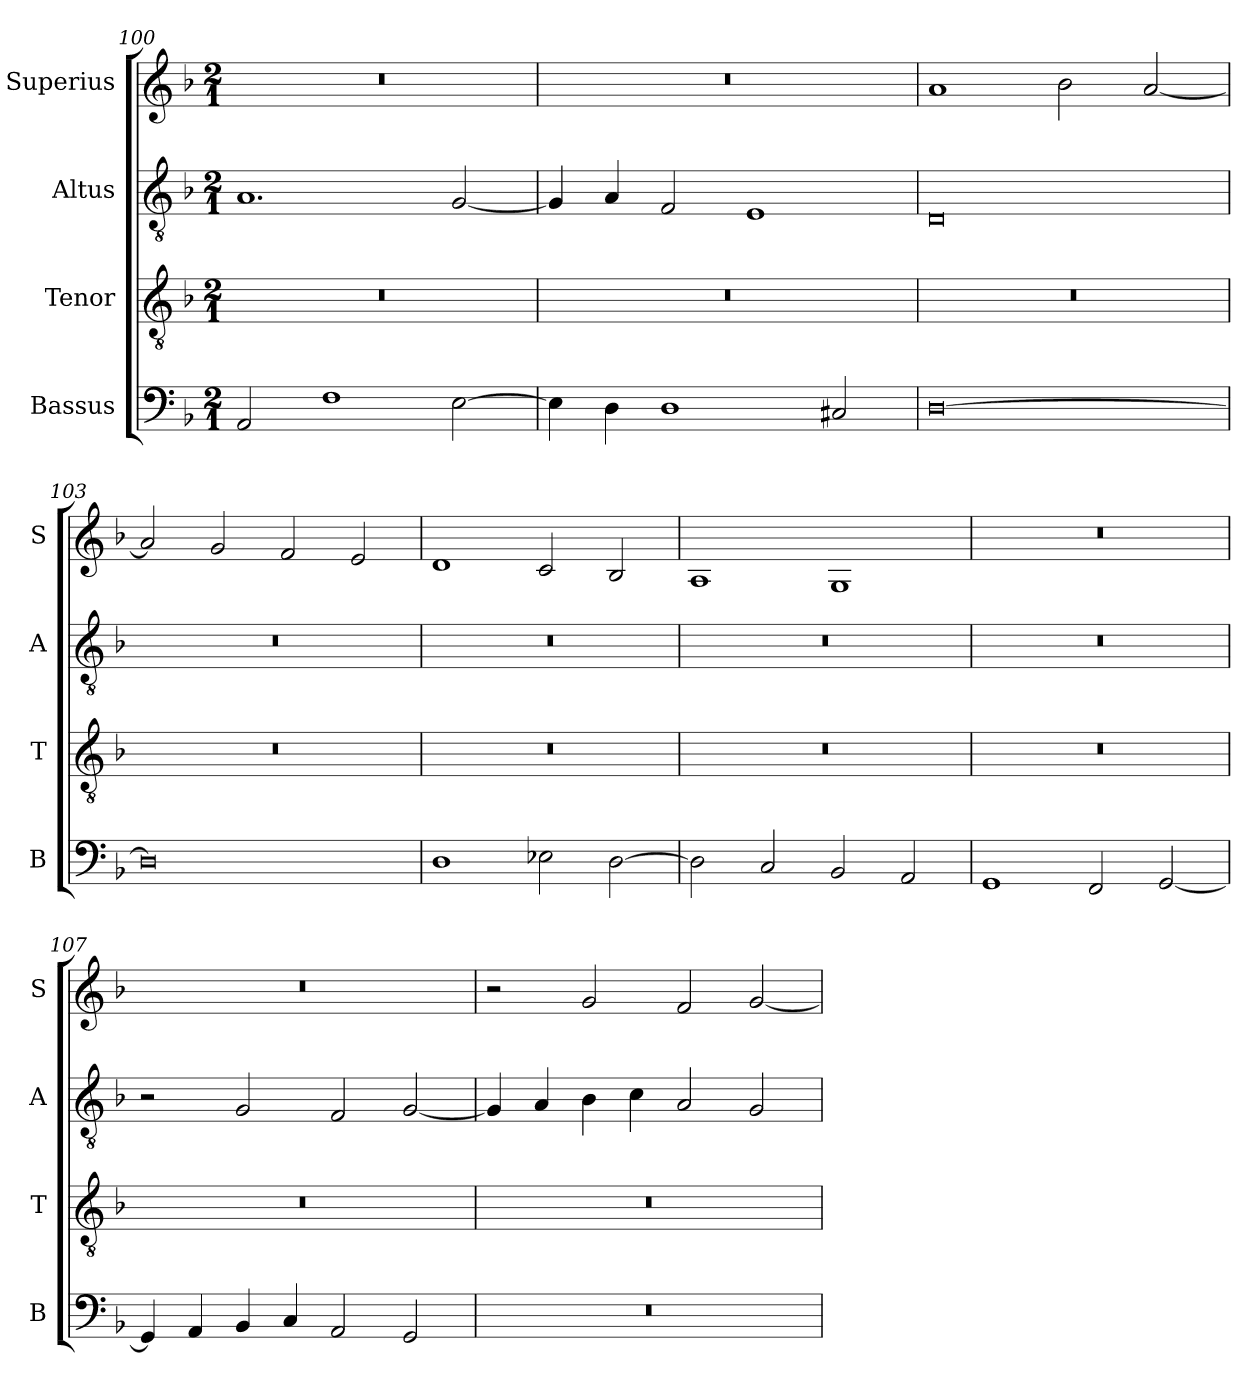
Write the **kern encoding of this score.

**kern	**kern	**kern	**kern
*part4	*part3	*part2	*part1
*staff4	*staff3	*staff2	*staff1
*I"Bassus	*I"Tenor	*I"Altus	*I"Superius
*I'B	*I'T	*I'A	*I'S
*clefF4	*clefGv2	*clefGv2	*clefG2
*k[b-]	*k[b-]	*k[b-]	*k[b-]
*M2/1	*M2/1	*M2/1	*M2/1
=100	=100	=100	=100
2AA/	0r	1.A	0r
1F	.	.	.
[2E\	.	[2G/	.
=101	=101	=101	=101
4E\]	0r	4G/]	0r
4D\	.	4A/	.
1D	.	2F/	.
.	.	1E	.
2C#X/	.	.	.
=102	=102	=102	=102
[0D	0r	0D	1a
.	.	.	2b-\
.	.	.	[2a/
=103	=103	=103	=103
0D]	0r	0r	2a/]
.	.	.	2g/
.	.	.	2f/
.	.	.	2e/
=104	=104	=104	=104
1D	0r	0r	1d
2E-X\	.	.	2c/
[2D\	.	.	2B-/
=105	=105	=105	=105
2D\]	0r	0r	1A
2C/	.	.	.
2BB-/	.	.	1G
2AA/	.	.	.
=106	=106	=106	=106
1GG	0r	0r	0r
2FF/	.	.	.
[2GG/	.	.	.
=107	=107	=107	=107
4GG/]	0r	2r	0r
4AA/	.	.	.
4BB-/	.	2G/	.
4C/	.	.	.
2AA/	.	2F/	.
2GG/	.	[2G/	.
=108	=108	=108	=108
0r	0r	4G/]	2r
.	.	4A/	.
.	.	4B-\	2g/
.	.	4c\	.
.	.	2A/	2f/
.	.	2G/	[2g/
=	=	=	=
*-	*-	*-	*-
